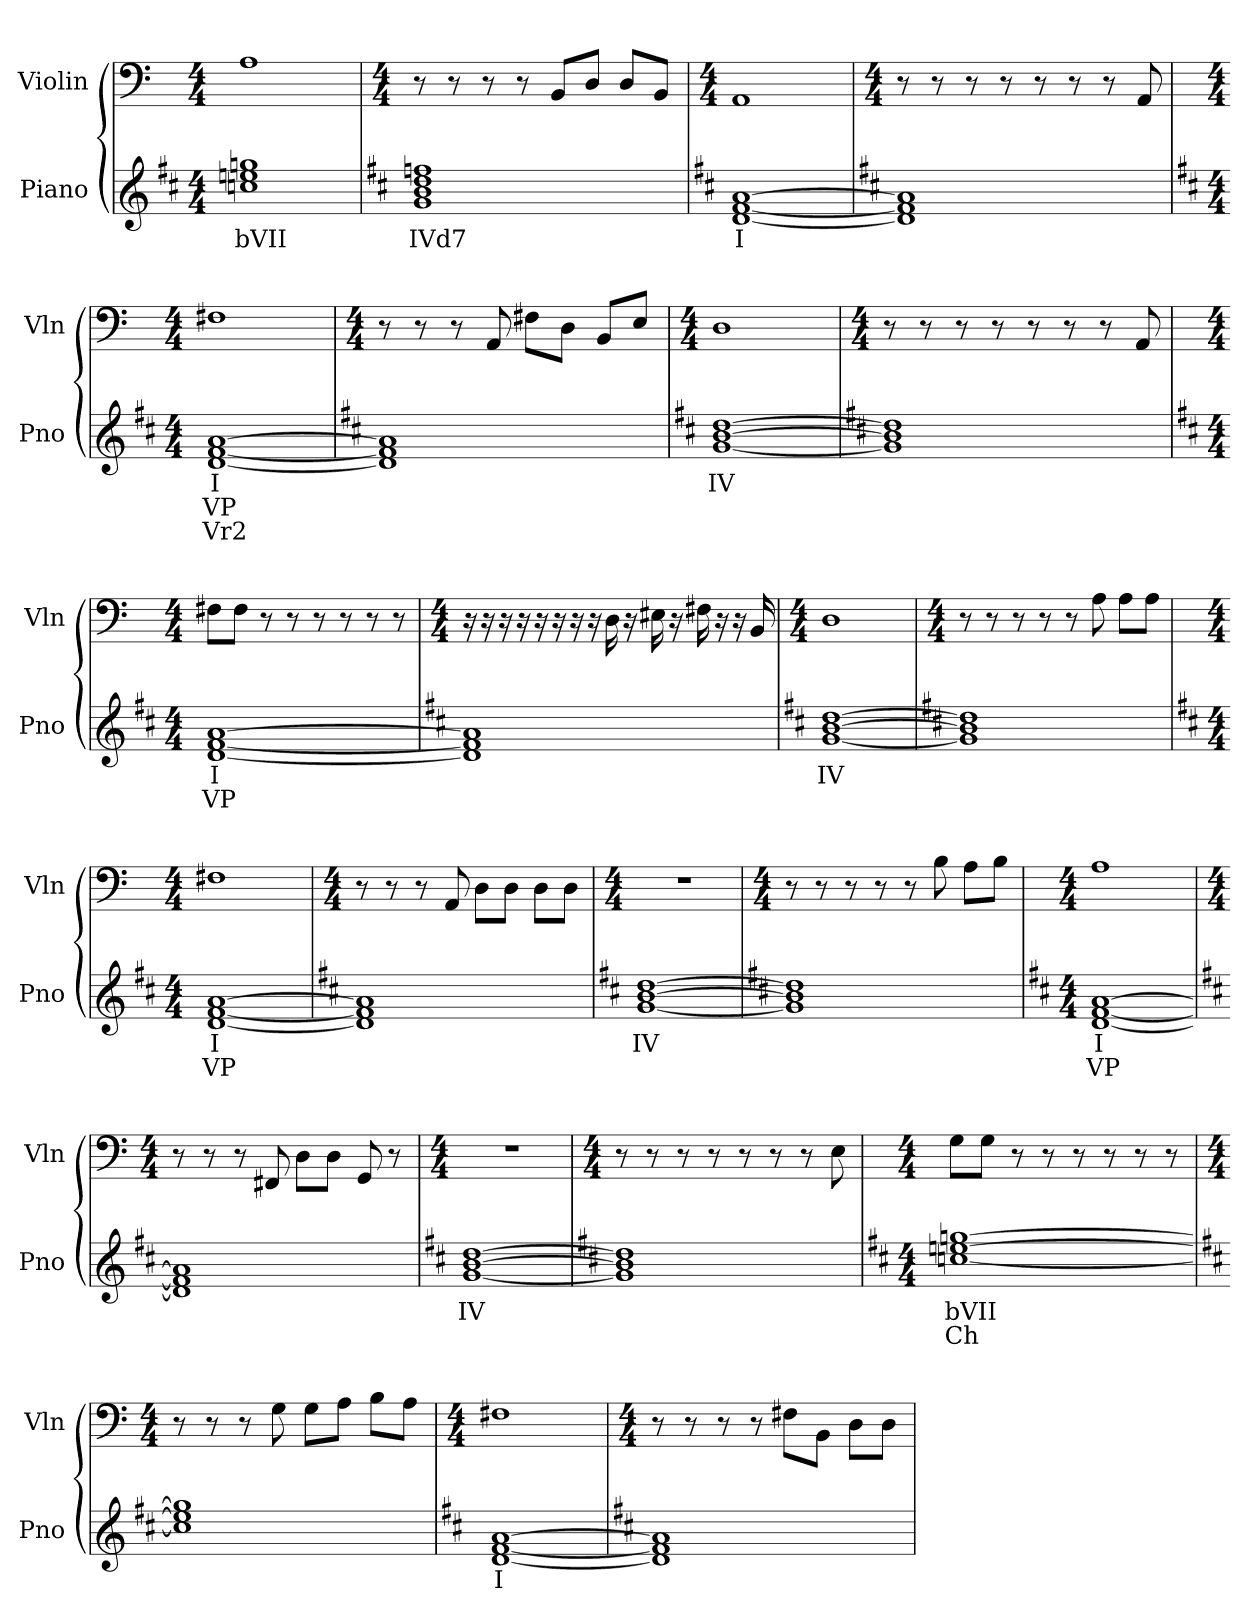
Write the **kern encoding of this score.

**kern	**text	**text	**text	**kern
*part2	*part2	*part2	*part2	*part1
*staff2	*staff2	*staff2	*staff2	*staff1
*I"Piano	*	*	*	*I"Violin
*I'Pno	*	*	*	*I'Vln
*k[f#c#]	*	*	*	*
*D:	*	*	*	*
*M4/4	*	*	*	*M4/4
=	=	=	=	=
1ccn 1een 1ggn	bVII	.	.	1A
=	=	=	=	=
*k[f#c#]	*	*	*	*
*D:	*	*	*	*
*	*	*	*	*M4/4
1g 1b 1dd 1ffn	IVd7	.	.	8r
.	.	.	.	8r
.	.	.	.	8r
.	.	.	.	8r
.	.	.	.	8BBL
.	.	.	.	8DJ
.	.	.	.	8DL
.	.	.	.	8BBJ
=	=	=	=	=
*k[f#c#]	*	*	*	*
*D:	*	*	*	*
*	*	*	*	*M4/4
[1d [1f# [1a	I	.	.	1AA
=	=	=	=	=
*k[f#c#]	*	*	*	*
*D:	*	*	*	*
*	*	*	*	*M4/4
1d] 1f#] 1a]	.	.	.	8r
.	.	.	.	8r
.	.	.	.	8r
.	.	.	.	8r
.	.	.	.	8r
.	.	.	.	8r
.	.	.	.	8r
.	.	.	.	8AA
=	=	=	=	=
*k[f#c#]	*	*	*	*
*D:	*	*	*	*
*M4/4	*	*	*	*M4/4
[1d [1f# [1a	I	VP	Vr2	1F#X
=	=	=	=	=
*k[f#c#]	*	*	*	*
*D:	*	*	*	*
*	*	*	*	*M4/4
1d] 1f#] 1a]	.	.	.	8r
.	.	.	.	8r
.	.	.	.	8r
.	.	.	.	8AA
.	.	.	.	8F#XL
.	.	.	.	8DJ
.	.	.	.	8BBL
.	.	.	.	8EJ
=	=	=	=	=
*k[f#c#]	*	*	*	*
*D:	*	*	*	*
*	*	*	*	*M4/4
[1g [1b [1dd	IV	.	.	1D
=	=	=	=	=
*k[f#c#]	*	*	*	*
*D:	*	*	*	*
*	*	*	*	*M4/4
1g] 1b] 1dd]	.	.	.	8r
.	.	.	.	8r
.	.	.	.	8r
.	.	.	.	8r
.	.	.	.	8r
.	.	.	.	8r
.	.	.	.	8r
.	.	.	.	8AA
=	=	=	=	=
*k[f#c#]	*	*	*	*
*D:	*	*	*	*
*M4/4	*	*	*	*M4/4
[1d [1f# [1a	I	VP	.	8F#XL
.	.	.	.	8F#J
.	.	.	.	8r
.	.	.	.	8r
.	.	.	.	8r
.	.	.	.	8r
.	.	.	.	8r
.	.	.	.	8r
=	=	=	=	=
*k[f#c#]	*	*	*	*
*D:	*	*	*	*
*	*	*	*	*M4/4
1d] 1f#] 1a]	.	.	.	16r
.	.	.	.	16r
.	.	.	.	16r
.	.	.	.	16r
.	.	.	.	16r
.	.	.	.	16r
.	.	.	.	16r
.	.	.	.	16r
.	.	.	.	16D
.	.	.	.	16r
.	.	.	.	16E#X
.	.	.	.	16r
.	.	.	.	16F#X
.	.	.	.	16r
.	.	.	.	16r
.	.	.	.	16BB
=	=	=	=	=
*k[f#c#]	*	*	*	*
*D:	*	*	*	*
*	*	*	*	*M4/4
[1g [1b [1dd	IV	.	.	1D
=	=	=	=	=
*k[f#c#]	*	*	*	*
*D:	*	*	*	*
*	*	*	*	*M4/4
1g] 1b] 1dd]	.	.	.	8r
.	.	.	.	8r
.	.	.	.	8r
.	.	.	.	8r
.	.	.	.	8r
.	.	.	.	8A
.	.	.	.	8AL
.	.	.	.	8AJ
=	=	=	=	=
*k[f#c#]	*	*	*	*
*D:	*	*	*	*
*M4/4	*	*	*	*M4/4
[1d [1f# [1a	I	VP	.	1F#X
=	=	=	=	=
*k[f#c#]	*	*	*	*
*D:	*	*	*	*
*	*	*	*	*M4/4
1d] 1f#] 1a]	.	.	.	8r
.	.	.	.	8r
.	.	.	.	8r
.	.	.	.	8AA
.	.	.	.	8DL
.	.	.	.	8DJ
.	.	.	.	8DL
.	.	.	.	8DJ
=	=	=	=	=
*k[f#c#]	*	*	*	*
*D:	*	*	*	*
*	*	*	*	*M4/4
[1g [1b [1dd	IV	.	.	1r
=	=	=	=	=
*k[f#c#]	*	*	*	*
*D:	*	*	*	*
*	*	*	*	*M4/4
1g] 1b] 1dd]	.	.	.	8r
.	.	.	.	8r
.	.	.	.	8r
.	.	.	.	8r
.	.	.	.	8r
.	.	.	.	8B
.	.	.	.	8AL
.	.	.	.	8BJ
=	=	=	=	=
*k[f#c#]	*	*	*	*
*D:	*	*	*	*
*M4/4	*	*	*	*M4/4
[1d [1f# [1a	I	VP	.	1A
=	=	=	=	=
*k[f#c#]	*	*	*	*
*D:	*	*	*	*
*	*	*	*	*M4/4
1d] 1f#] 1a]	.	.	.	8r
.	.	.	.	8r
.	.	.	.	8r
.	.	.	.	8FF#X
.	.	.	.	8DL
.	.	.	.	8DJ
.	.	.	.	8GG
.	.	.	.	8r
=	=	=	=	=
*k[f#c#]	*	*	*	*
*D:	*	*	*	*
*	*	*	*	*M4/4
[1g [1b [1dd	IV	.	.	1r
=	=	=	=	=
*k[f#c#]	*	*	*	*
*D:	*	*	*	*
*	*	*	*	*M4/4
1g] 1b] 1dd]	.	.	.	8r
.	.	.	.	8r
.	.	.	.	8r
.	.	.	.	8r
.	.	.	.	8r
.	.	.	.	8r
.	.	.	.	8r
.	.	.	.	8E
=	=	=	=	=
*k[f#c#]	*	*	*	*
*D:	*	*	*	*
*M4/4	*	*	*	*M4/4
[1ccn [1een [1ggn	bVII	Ch	.	8GL
.	.	.	.	8GJ
.	.	.	.	8r
.	.	.	.	8r
.	.	.	.	8r
.	.	.	.	8r
.	.	.	.	8r
.	.	.	.	8r
=	=	=	=	=
*k[f#c#]	*	*	*	*
*D:	*	*	*	*
*	*	*	*	*M4/4
1ccn] 1een] 1ggn]	.	.	.	8r
.	.	.	.	8r
.	.	.	.	8r
.	.	.	.	8G
.	.	.	.	8GL
.	.	.	.	8AJ
.	.	.	.	8BL
.	.	.	.	8AJ
=	=	=	=	=
*k[f#c#]	*	*	*	*
*D:	*	*	*	*
*	*	*	*	*M4/4
[1d [1f# [1a	I	.	.	1F#X
=	=	=	=	=
*k[f#c#]	*	*	*	*
*D:	*	*	*	*
*	*	*	*	*M4/4
1d] 1f#] 1a]	.	.	.	8r
.	.	.	.	8r
.	.	.	.	8r
.	.	.	.	8r
.	.	.	.	8F#XL
.	.	.	.	8BBJ
.	.	.	.	8DL
.	.	.	.	8DJ
=	=	=	=	=
*-	*-	*-	*-	*-
